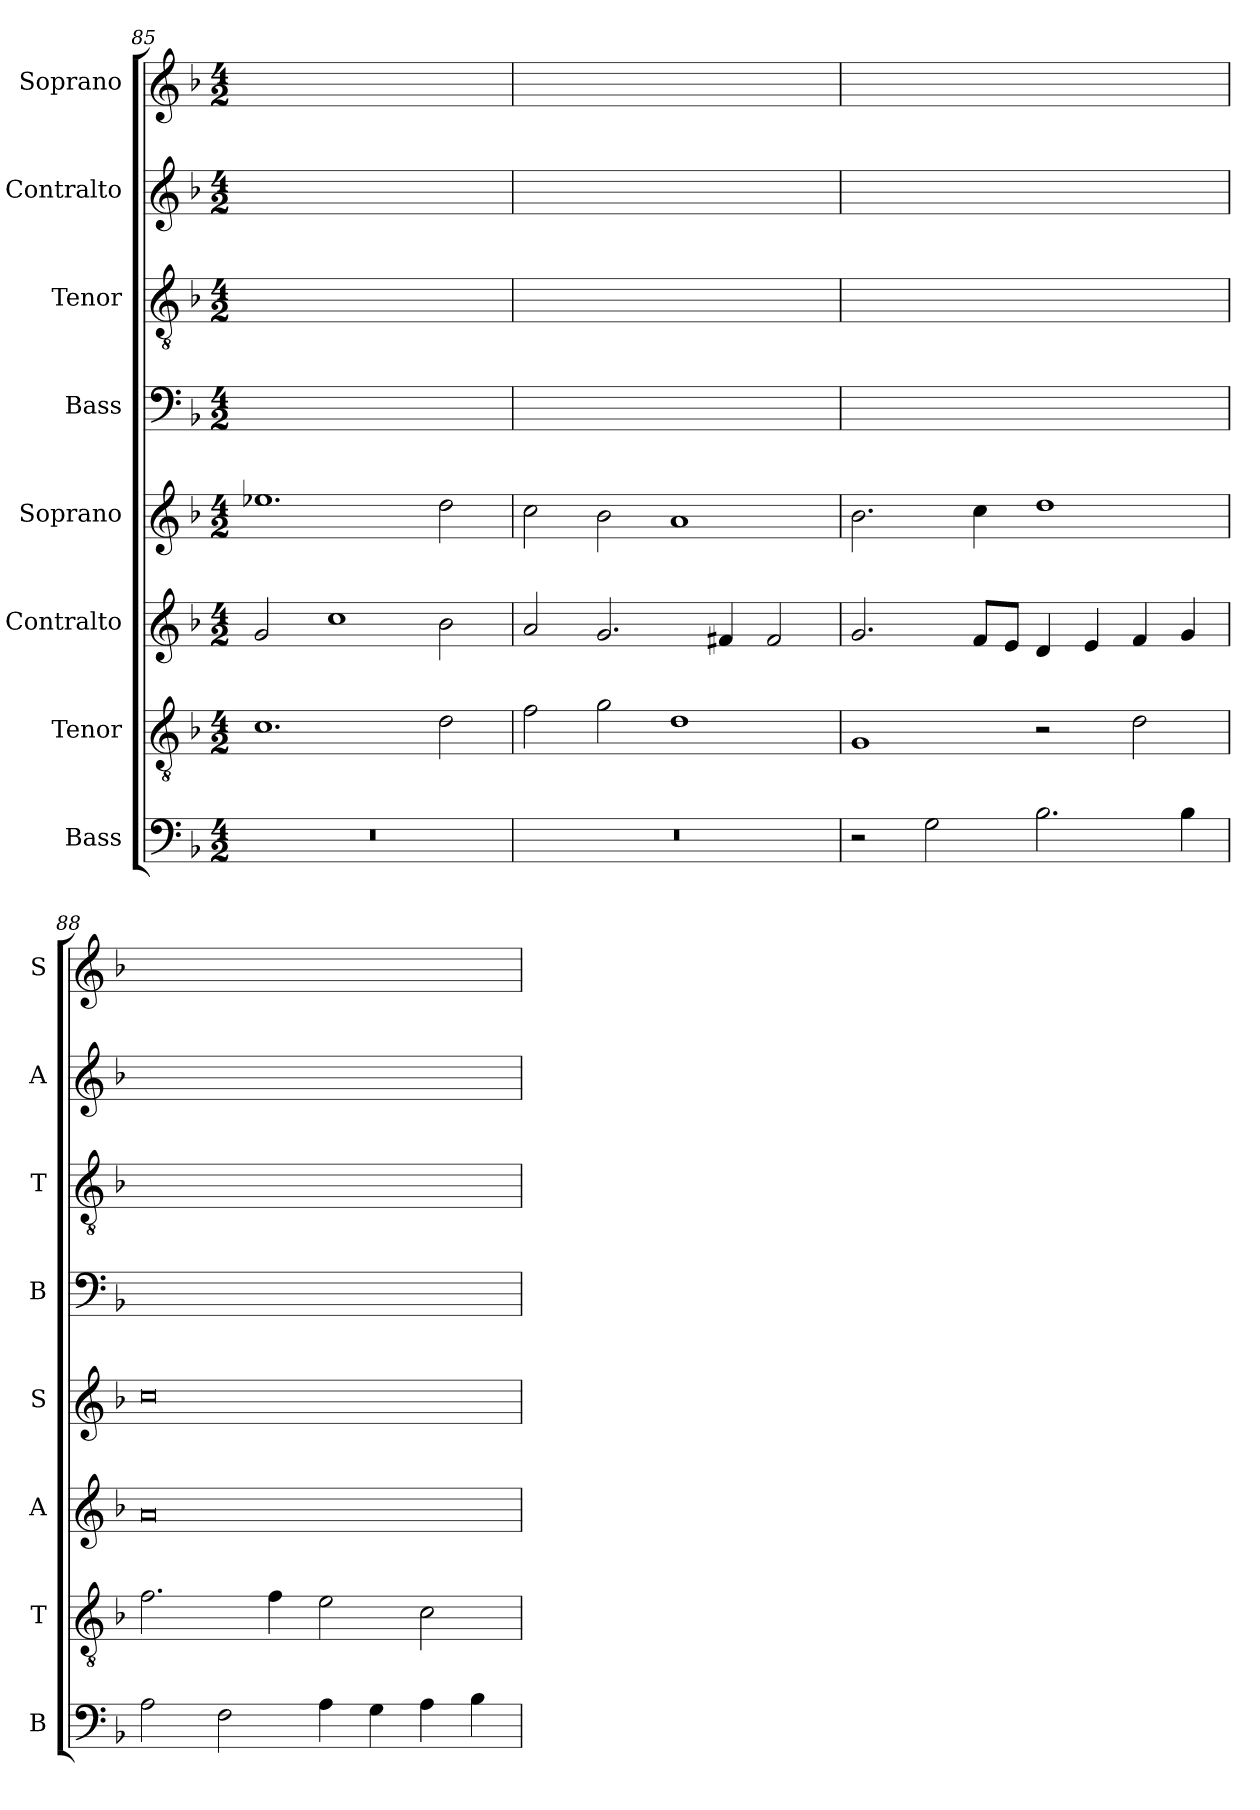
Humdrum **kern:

**kern	**kern	**kern	**kern	**kern	**kern	**kern	**kern
*part8	*part7	*part6	*part5	*part4	*part3	*part2	*part1
*staff8	*staff7	*staff6	*staff5	*staff4	*staff3	*staff2	*staff1
*I"Bass	*I"Tenor	*I"Contralto	*I"Soprano	*I"Bass	*I"Tenor	*I"Contralto	*I"Soprano
*I'B	*I'T	*I'A	*I'S	*I'B	*I'T	*I'A	*I'S
*clefF4	*clefGv2	*clefG2	*clefG2	*clefF4	*clefGv2	*clefG2	*clefG2
*k[b-]	*k[b-]	*k[b-]	*k[b-]	*k[b-]	*k[b-]	*k[b-]	*k[b-]
*G:dor	*G:dor	*G:dor	*G:dor	*G:dor	*G:dor	*G:dor	*G:dor
*M4/2	*M4/2	*M4/2	*M4/2	*M4/2	*M4/2	*M4/2	*M4/2
=85	=85	=85	=85	=85	=85	=85	=85
0r	1.c	2g	1.ee-X	0ryy	0ryy	0ryy	0ryy
.	.	1cc	.	.	.	.	.
.	2d	2b-	2dd	.	.	.	.
=86	=86	=86	=86	=86	=86	=86	=86
0r	2f	2a	2cc	0ryy	0ryy	0ryy	0ryy
.	2g	2.g	2b-	.	.	.	.
.	1d	.	1a	.	.	.	.
.	.	4f#X	.	.	.	.	.
.	.	2f#	.	.	.	.	.
=87	=87	=87	=87	=87	=87	=87	=87
2r	1G	2.g	2.b-	0ryy	0ryy	0ryy	0ryy
2G	.	.	.	.	.	.	.
.	.	8f/L	4cc	.	.	.	.
.	.	8e/J	.	.	.	.	.
2.B-	2r	4d	1dd	.	.	.	.
.	.	4e	.	.	.	.	.
.	2d	4f	.	.	.	.	.
4B-	.	4g	.	.	.	.	.
=88	=88	=88	=88	=88	=88	=88	=88
2A	2.f	0a	0cc	0ryy	0ryy	0ryy	0ryy
2F	.	.	.	.	.	.	.
.	4f	.	.	.	.	.	.
4A	2e	.	.	.	.	.	.
4G	.	.	.	.	.	.	.
4A	2c	.	.	.	.	.	.
4B-	.	.	.	.	.	.	.
=	=	=	=	=	=	=	=
*-	*-	*-	*-	*-	*-	*-	*-
